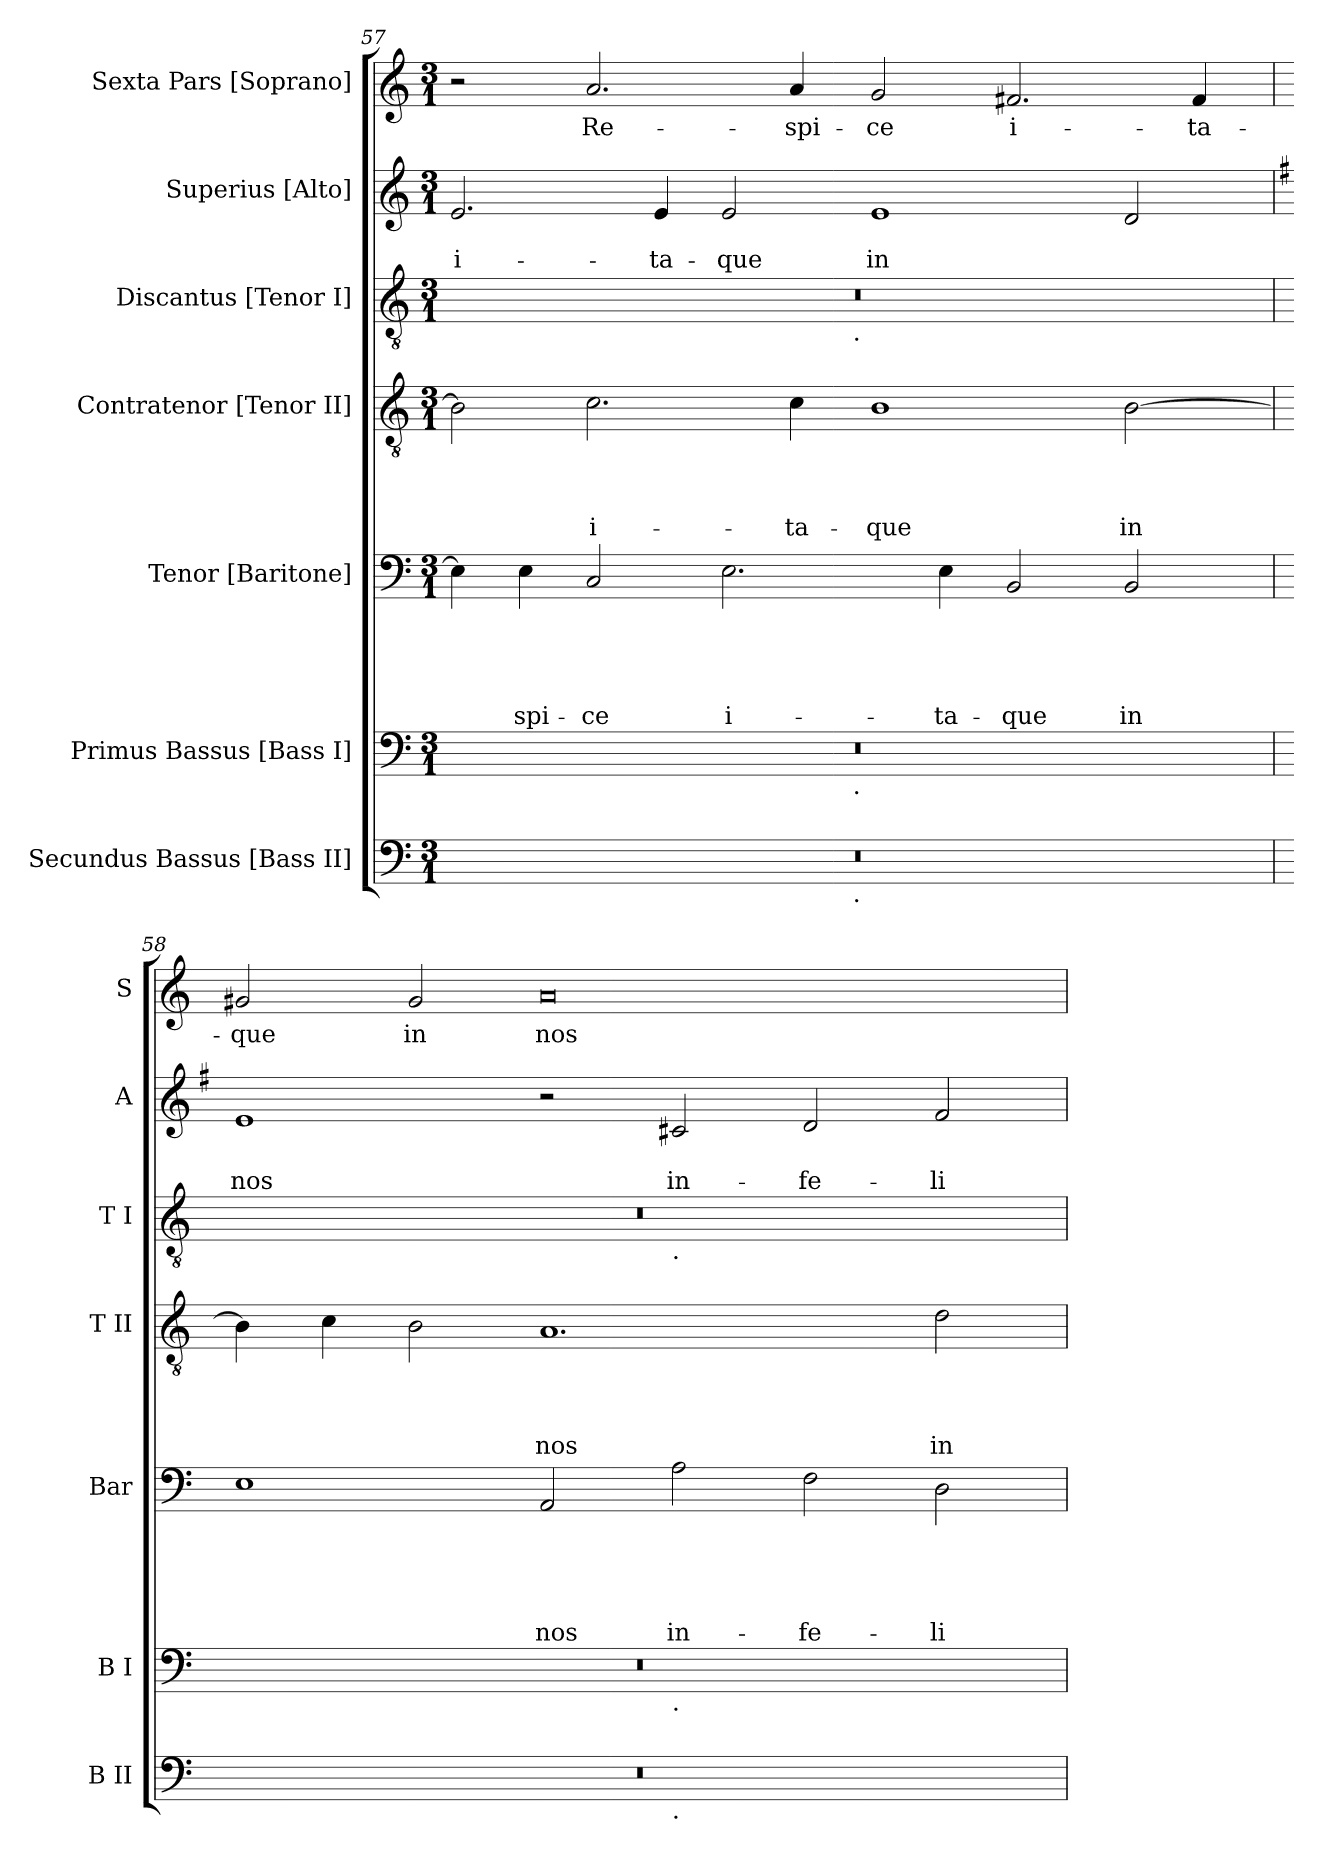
**kern	**kern	**kern	**text	**text	**text	**text	**text	**kern	**text	**text	**text	**text	**kern	**kern	**text	**text	**kern	**text
*part7	*part6	*part5	*part5	*part5	*part5	*part5	*part5	*part4	*part4	*part4	*part4	*part4	*part3	*part2	*part2	*part2	*part1	*part1
*staff7	*staff6	*staff5	*staff5	*staff5	*staff5	*staff5	*staff5	*staff4	*staff4	*staff4	*staff4	*staff4	*staff3	*staff2	*staff2	*staff2	*staff1	*staff1
*I"Secundus Bassus [Bass II]	*I"Primus Bassus [Bass I]	*I"Tenor [Baritone]	*	*	*	*	*	*I"Contratenor [Tenor II]	*	*	*	*	*I"Discantus [Tenor I]	*I"Superius [Alto]	*	*	*I"Sexta Pars [Soprano]	*
*I'B II	*I'B I	*I'Bar	*	*	*	*	*	*I'T II	*	*	*	*	*I'T I	*I'A	*	*	*I'S	*
*clefF4	*clefF4	*clefF4	*	*	*	*	*	*clefGv2	*	*	*	*	*clefGv2	*clefG2	*	*	*clefG2	*
*k[]	*k[]	*k[]	*	*	*	*	*	*k[]	*	*	*	*	*k[]	*k[]	*	*	*k[]	*
*C:	*C:	*C:	*	*	*	*	*	*C:	*	*	*	*	*C:	*C:	*	*	*C:	*
*M3/1	*M3/1	*M3/1	*	*	*	*	*	*M3/1	*	*	*	*	*M3/1	*M3/1	*	*	*M3/1	*
=57	=57	=57	=57	=57	=57	=57	=57	=57	=57	=57	=57	=57	=57	=57	=57	=57	=57	=57
!	!	!	!	!	!	!	!	!	!	!	!	!	!	!	!	!LO:LY:b	!	!
*^	*^	*	*	*	*	*	*	*	*	*	*	*	*^	*	*	*	*	*
0.r	1ryy	0.r	1ryy	4E\]	.	.	.	.	.	2B\]	.	.	.	.	0.r	1ryy	2.e/	.	i-	2r	.
!	!	!	!	!	!	!	!	!	!LO:LY:b	!	!	!	!	!	!	!	!	!	!	!	!
.	.	.	.	4E\	.	.	.	.	-spi-	.	.	.	.	.	.	.	.	.	.	.	.
!	!	!	!	!	!	!	!	!	!LO:LY:b	!	!	!	!	!LO:LY:b	!	!	!	!	!	!	!LO:LY:b
.	.	.	.	2C/	.	.	.	.	-ce	2.c\	.	.	.	i-	.	.	.	.	.	2.a/	Re-
!	!	!	!	!	!	!	!	!	!	!	!	!	!	!	!	!	!	!	!LO:LY:b	!	!
.	.	.	.	.	.	.	.	.	.	.	.	.	.	.	.	.	4e/	.	-ta-	.	.
!	!	!	!	!	!	!	!	!	!LO:LY:b	!	!	!	!	!	!	!	!	!	!LO:LY:b	!	!
.	4...ryy	.	4...ryy	2.E\	.	.	.	.	i-	.	.	.	.	.	.	4...ryy	2e/	.	-que	.	.
!	!	!	!	!	!	!	!	!	!	!	!	!	!	!LO:LY:b	!	!	!	!	!	!	!LO:LY:b
.	.	.	.	.	.	.	.	.	.	4c\	.	.	.	-ta-	.	.	.	.	.	4a/	-spi-
!	!	!	!	!	!	!	!	!	!	!	!	!	!	!	!	!LO:TX:b:t=.	!	!	!	!	!
!	!	!	!LO:TX:b:t=.	!	!	!	!	!	!	!	!	!	!	!	!	!	!	!	!	!	!
!	!LO:TX:b:t=.	!	!	!	!	!	!	!	!	!	!	!	!	!	!	!	!	!	!	!	!
.	1ryy	.	1ryy	.	.	.	.	.	.	.	.	.	.	.	.	1ryy	.	.	.	.	.
!	!	!	!	!	!	!	!	!	!	!	!	!	!	!LO:LY:b	!	!	!	!	!LO:LY:b	!	!LO:LY:b
.	.	.	.	.	.	.	.	.	.	1B	.	.	.	-que	.	.	1e	.	in	2g/	-ce
!	!	!	!	!	!	!	!	!	!LO:LY:b	!	!	!	!	!	!	!	!	!	!	!	!
.	.	.	.	4E\	.	.	.	.	-ta-	.	.	.	.	.	.	.	.	.	.	.	.
!	!	!	!	!	!	!	!	!	!LO:LY:b	!	!	!	!	!	!	!	!	!	!	!	!LO:LY:b
.	.	.	.	2BB/	.	.	.	.	-que	.	.	.	.	.	.	.	.	.	.	2.f#X/	i-
.	2ryy	.	2ryy	.	.	.	.	.	.	.	.	.	.	.	.	2ryy	.	.	.	.	.
!	!	!	!	!	!	!	!	!	!LO:LY:b	!	!	!	!	!LO:LY:b	!	!	!	!	!	!	!
.	.	.	.	2BB/	.	.	.	.	in	[<2B\	.	.	.	in	.	.	2d/	.	.	.	.
!	!	!	!	!	!	!	!	!	!	!	!	!	!	!	!	!	!	!	!	!	!LO:LY:b
.	.	.	.	.	.	.	.	.	.	.	.	.	.	.	.	.	.	.	.	4f#/	-ta-
.	32ryy	.	32ryy	.	.	.	.	.	.	.	.	.	.	.	.	32ryy	.	.	.	.	.
!!LO:PB:g=z
=58	=58	=58	=58	=58	=58	=58	=58	=58	=58	=58	=58	=58	=58	=58	=58	=58	=58	=58	=58	=58	=58
*	*	*	*	*	*	*	*	*	*	*	*	*	*	*	*	*	*k[f#]	*	*	*	*
*	*	*	*	*	*	*	*	*	*	*	*	*	*	*	*	*	*G:	*	*	*	*
!	!	!	!	!	!	!	!	!	!	!	!	!	!	!	!	!	!	!	!LO:LY:b	!	!LO:LY:b
0.r	1.ryy	0.r	1.ryy	1E	.	.	.	.	.	4B\]	.	.	.	.	0.r	1.ryy	1e	.	nos	2g#X/	-que
.	.	.	.	.	.	.	.	.	.	4c\	.	.	.	.	.	.	.	.	.	.	.
!	!	!	!	!	!	!	!	!	!	!	!	!	!	!	!	!	!	!	!	!	!LO:LY:b
.	.	.	.	.	.	.	.	.	.	2B\	.	.	.	.	.	.	.	.	.	2g#/	in
!	!	!	!	!	!	!	!	!	!LO:LY:b	!	!	!	!	!LO:LY:b	!	!	!	!	!	!	!LO:LY:b
.	.	.	.	2AA/	.	.	.	.	nos	1.A	.	.	.	nos	.	.	2r	.	.	0a	nos
!	!	!	!	!	!	!	!	!	!	!	!	!	!	!	!	!LO:TX:b:t=.	!	!	!	!	!
!	!	!	!LO:TX:b:t=.	!	!	!	!	!	!	!	!	!	!	!	!	!	!	!	!	!	!
!	!LO:TX:b:t=.	!	!	!	!	!	!	!	!	!	!	!	!	!	!	!	!	!	!	!	!
!	!	!	!	!	!	!	!	!	!LO:LY:b	!	!	!	!	!	!	!	!	!	!LO:LY:b	!	!
.	1.ryy	.	1.ryy	2A\	.	.	.	.	in-	.	.	.	.	.	.	1.ryy	2c#X/	.	in-	.	.
!	!	!	!	!	!	!	!	!	!LO:LY:b	!	!	!	!	!	!	!	!	!	!LO:LY:b	!	!
.	.	.	.	2F\	.	.	.	.	-fe-	.	.	.	.	.	.	.	2d/	.	-fe-	.	.
!	!	!	!	!	!	!	!	!	!LO:LY:b	!	!	!	!	!LO:LY:b	!	!	!	!	!LO:LY:b	!	!
.	.	.	.	2D\	.	.	.	.	-li-	2d\	.	.	.	in-	.	.	2f#/	.	-li-	.	.
*v	*v	*	*	*	*	*	*	*	*	*	*	*	*	*	*v	*v	*	*	*	*	*
*	*v	*v	*	*	*	*	*	*	*	*	*	*	*	*	*	*	*	*	*
=	=	=	=	=	=	=	=	=	=	=	=	=	=	=	=	=	=	=
*-	*-	*-	*-	*-	*-	*-	*-	*-	*-	*-	*-	*-	*-	*-	*-	*-	*-	*-
